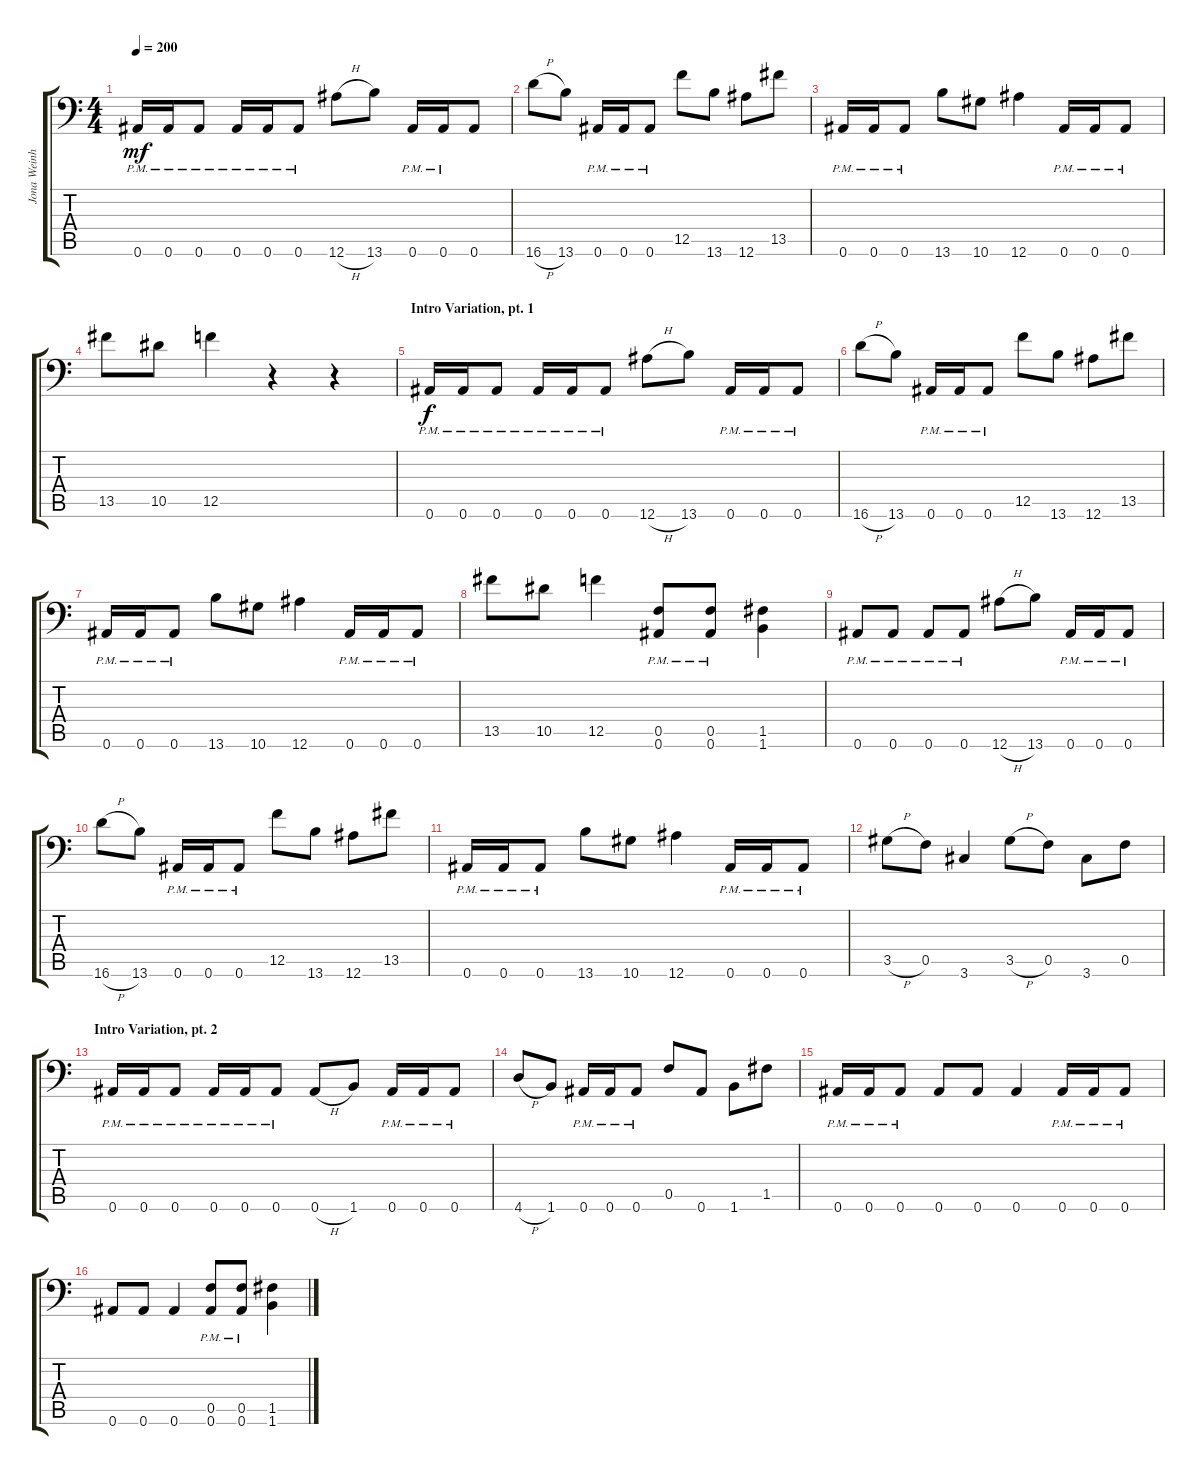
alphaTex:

\track ("Jona Weinhofen" "Jona Weinh") {instrument distortionguitar}
\staff {score tabs}
\tuning (C4 G3 Eb3 Bb2 F2 Bb1) {hide}
\ts (4 4)
\tempo 200
\clef f4
\ks c
0.6{pm}.16{dy mf} 0.6{pm}.16 0.6{pm}.8 0.6{pm}.16 0.6{pm}.16 0.6{pm}.8 12.6{h}.8 13.6.8 0.6{pm}.16 0.6{pm}.16 0.6.8 |
16.6{h}.8 13.6.8 0.6{pm}.16 0.6{pm}.16 0.6{pm}.8 12.5.8 13.6.8 12.6.8 13.5.8 |
0.6{pm}.16 0.6{pm}.16 0.6{pm}.8 13.6.8 10.6.8 12.6.4 0.6{pm}.16 0.6{pm}.16 0.6{pm}.8 |
13.5.8 10.5.8 12.5.4 r.4 r.4 |
\section ("" "Intro Variation, pt. 1")
0.6{pm}.16{dy f} 0.6{pm}.16 0.6{pm}.8 0.6{pm}.16 0.6{pm}.16 0.6{pm}.8 12.6{h}.8 13.6.8 0.6{pm}.16 0.6{pm}.16 0.6{pm}.8 |
16.6{h}.8 13.6.8 0.6{pm}.16 0.6{pm}.16 0.6{pm}.8 12.5.8 13.6.8 12.6.8 13.5.8 |
0.6{pm}.16 0.6{pm}.16 0.6{pm}.8 13.6.8 10.6.8 12.6.4 0.6{pm}.16 0.6{pm}.16 0.6{pm}.8 |
13.5.8 10.5.8 12.5.4 (0.5{pm} 0.6{pm}).8 (0.5{pm} 0.6{pm}).8 (1.5 1.6).4 |
0.6{pm}.8 0.6{pm}.8 0.6{pm}.8 0.6{pm}.8 12.6{h}.8 13.6.8 0.6{pm}.16 0.6{pm}.16 0.6{pm}.8 |
16.6{h}.8 13.6.8 0.6{pm}.16 0.6{pm}.16 0.6{pm}.8 12.5.8 13.6.8 12.6.8 13.5.8 |
0.6{pm}.16 0.6{pm}.16 0.6{pm}.8 13.6.8 10.6.8 12.6.4 0.6{pm}.16 0.6{pm}.16 0.6{pm}.8 |
3.5{h}.8 0.5.8 3.6.4 3.5{h}.8 0.5.8 3.6.8 0.5.8 |
\section ("" "Intro Variation, pt. 2")
0.6{pm}.16 0.6{pm}.16 0.6{pm}.8 0.6{pm}.16 0.6{pm}.16 0.6{pm}.8 0.6{h}.8 1.6.8 0.6{pm}.16 0.6{pm}.16 0.6{pm}.8 |
4.6{h}.8 1.6.8 0.6{pm}.16 0.6{pm}.16 0.6{pm}.8 0.5.8 0.6.8 1.6.8 1.5.8 |
0.6{pm}.16 0.6{pm}.16 0.6{pm}.8 0.6.8 0.6.8 0.6.4 0.6{pm}.16 0.6{pm}.16 0.6{pm}.8 |
0.6.8 0.6.8 0.6.4 (0.5{pm} 0.6{pm}).8 (0.5{pm} 0.6{pm}).8 (1.5 1.6).4
